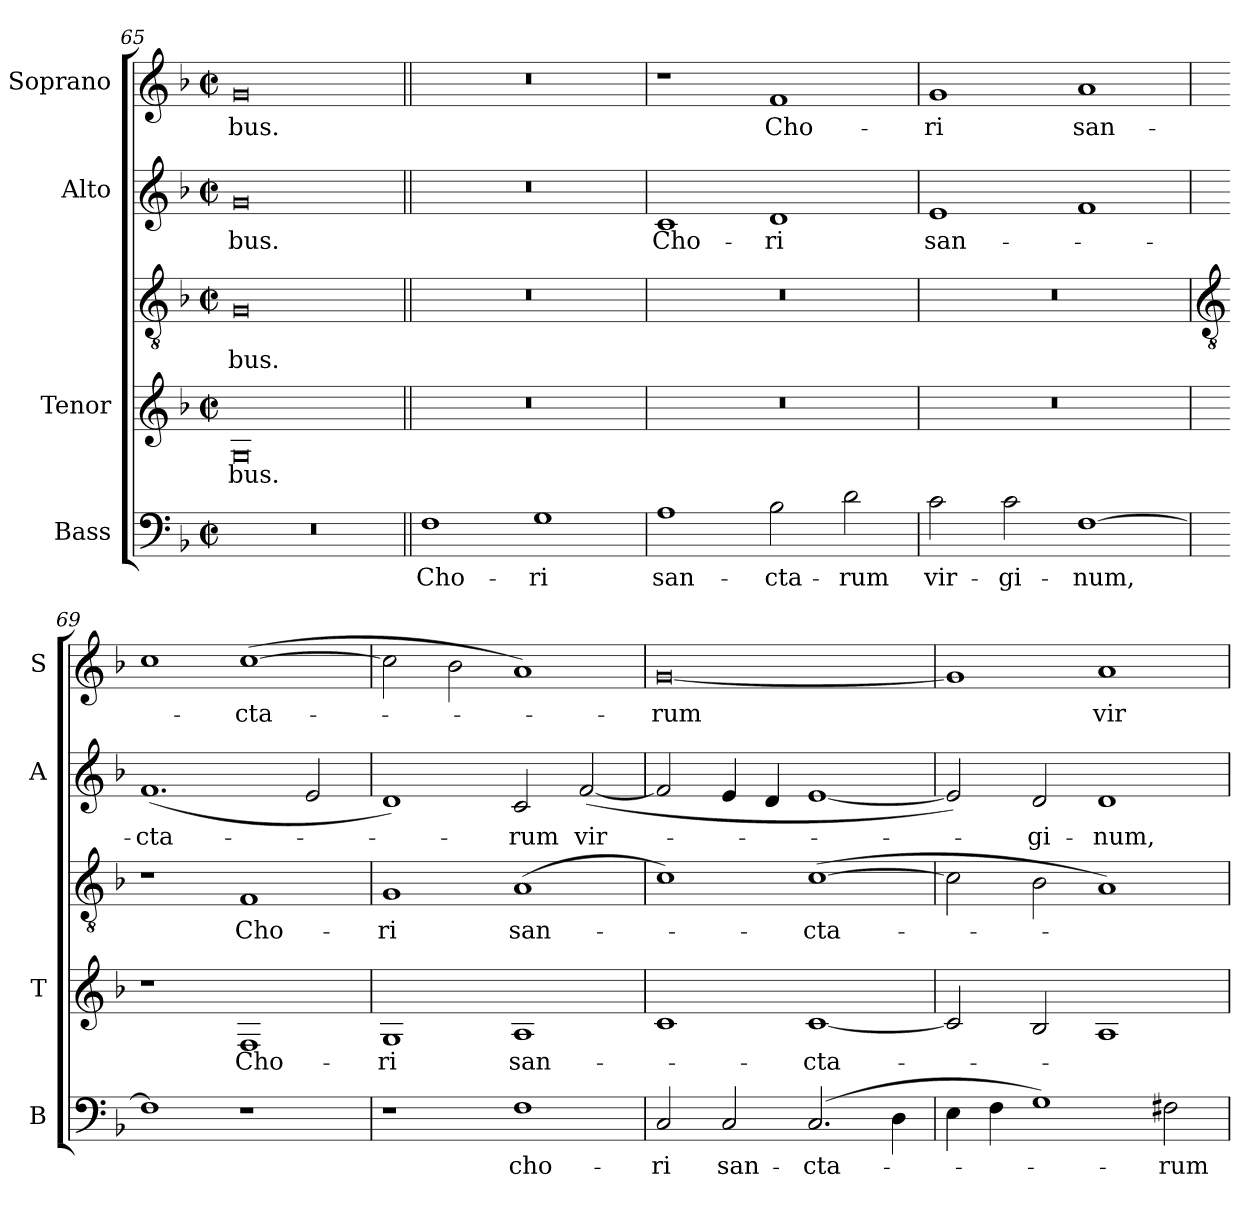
**kern	**text	**kern	**text	**kern	**text	**kern	**text	**kern	**text
*part4	*part4	*part3	*part3	*part3	*part3	*part2	*part2	*part1	*part1
*staff5	*staff5	*staff4	*staff4	*staff3	*staff3	*staff2	*staff2	*staff1	*staff1
*I"Bass	*	*I"Tenor	*	*	*	*I"Alto	*	*I"Soprano	*
*I'B	*	*I'T	*	*	*	*I'A	*	*I'S	*
*clefF4	*	*	*	*clefGv2	*	*clefG2	*	*clefG2	*
*k[b-]	*	*k[b-]	*	*k[b-]	*	*k[b-]	*	*k[b-]	*
*F:	*	*F:	*	*F:	*	*F:	*	*F:	*
*M4/2	*	*M4/2	*	*M4/2	*	*M4/2	*	*M4/2	*
*met(c|)	*	*met(c|)	*	*met(c|)	*	*met(c|)	*	*met(c|)	*
=65	=65	=65	=65	=65	=65	=65	=65	=65	=65
!	!	!	!LO:LY:b	!	!LO:LY:b	!	!LO:LY:b	!	!LO:LY:b
0r	.	0G	-bus.	0G	-bus.	0g	-bus.	0g	-bus.
=66||	=66||	=66||	=66||	=66||	=66||	=66||	=66||	=66||	=66||
!	!LO:LY:b	!	!	!	!	!	!	!	!
1F	Cho-	0r	.	0r	.	0r	.	0r	.
!	!LO:LY:b	!	!	!	!	!	!	!	!
1G	-ri	.	.	.	.	.	.	.	.
=67	=67	=67	=67	=67	=67	=67	=67	=67	=67
!	!LO:LY:b	!	!	!	!	!	!LO:LY:b	!	!
1A	san-	0r	.	0r	.	1c	Cho-	1r	.
!	!LO:LY:b	!	!	!	!	!	!LO:LY:b	!	!LO:LY:b
2B-	-cta-	.	.	.	.	1d	-ri	1f	Cho-
!	!LO:LY:b	!	!	!	!	!	!	!	!
2d	-rum	.	.	.	.	.	.	.	.
=68	=68	=68	=68	=68	=68	=68	=68	=68	=68
!	!LO:LY:b	!	!	!	!	!	!LO:LY:b	!	!LO:LY:b
2c	vir-	0r	.	0r	.	1e	san-	1g	-ri
!	!LO:LY:b	!	!	!	!	!	!	!	!
2c	-gi-	.	.	.	.	.	.	.	.
!	!LO:LY:b	!	!	!	!	!	!	!	!LO:LY:b
[1F	-num,	.	.	.	.	1f	.	1a	san-
!!LO:LB:g=z
=69	=69	=69	=69	=69	=69	=69	=69	=69	=69
*	*	*	*	*clefGv2	*	*	*	*	*
!	!	!	!	!	!	!	!LO:LY:b	!	!
1F]	.	1r	.	1r	.	(<1.f	cta-	1cc	.
!	!	!	!LO:LY:b	!	!LO:LY:b	!	!	!	!LO:LY:b
1r	.	1F	Cho-	1F	Cho-	.	.	(>[1cc	cta-
.	.	.	.	.	.	2e	.	.	.
=70	=70	=70	=70	=70	=70	=70	=70	=70	=70
!	!	!	!LO:LY:b	!	!LO:LY:b	!	!	!	!
1r	.	1G	-ri	1G	-ri	1d)	.	2cc]	.
.	.	.	.	.	.	.	.	2b-	.
!	!LO:LY:b	!	!LO:LY:b	!	!LO:LY:b	!	!LO:LY:b	!	!
1F	cho-	1A	san-	(<1A	san-	2c	rum	1a)	.
!	!	!	!	!	!	!	!LO:LY:b	!	!
.	.	.	.	.	.	(<[2f	vir-	.	.
=71	=71	=71	=71	=71	=71	=71	=71	=71	=71
!	!LO:LY:b	!	!	!	!	!	!	!	!LO:LY:b
2C	-ri	1c	.	1c)	.	2f]	.	[0g	rum
!	!LO:LY:b	!	!	!	!	!	!	!	!
2C	san-	.	.	.	.	4e	.	.	.
.	.	.	.	.	.	4d	.	.	.
!	!LO:LY:b	!	!LO:LY:b	!	!LO:LY:b	!	!	!	!
(>2.C	-cta-	[1c	cta-	(>[1c	cta-	[1e	.	.	.
4D	.	.	.	.	.	.	.	.	.
=72	=72	=72	=72	=72	=72	=72	=72	=72	=72
4E	.	2c]	.	2c]	.	2e])	.	1g]	.
4F	.	.	.	.	.	.	.	.	.
!	!	!	!	!	!	!	!LO:LY:b	!	!
1G)	.	2B-	.	2B-	.	2d	gi-	.	.
!	!	!	!	!	!	!	!LO:LY:b	!	!LO:LY:b
.	.	1A	.	1A)	.	1d	-num,	1a	vir-
!	!LO:LY:b	!	!	!	!	!	!	!	!
2F#X	rum	.	.	.	.	.	.	.	.
=	=	=	=	=	=	=	=	=	=
*-	*-	*-	*-	*-	*-	*-	*-	*-	*-
